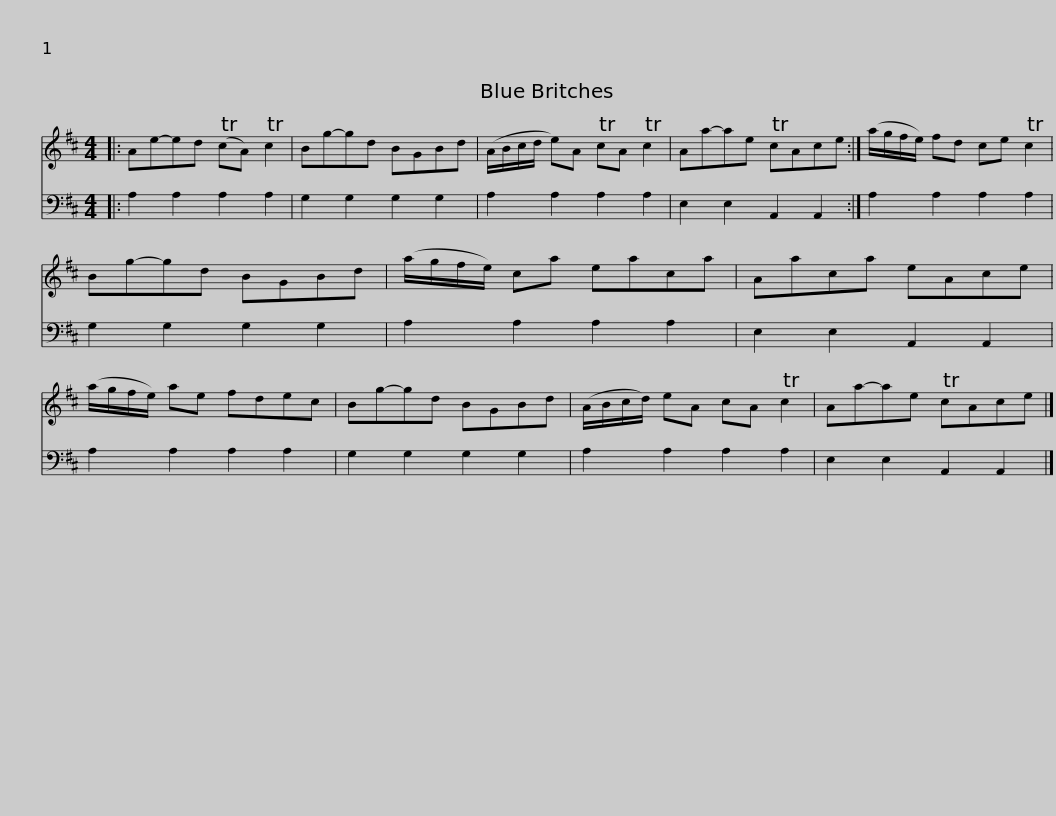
X:1
%%score 1 2
L:1/8
M:4/4
I:linebreak $
K:D
V:1 treble
V:2 bass
V:1
|: Ae-ed (TcA) Tc2 | Bg-gd BGBd | (A/B/c/d/ e)A TcA Tc2 | Aa-ae TcAce :| (a/g/f/e/) fd ce Tc2 |$ %5
 Bg-gd BGBd | (a/g/f/e/) ca eaca | Aaca eAce | (a/g/f/e/) ae fdec | Bg-gd BGBd |$ %10
 (A/B/c/d/) eA cA Tc2 | Aa-ae TcAce |] %12
V:2
|: A,2 A,2 A,2 A,2 | G,2 G,2 G,2 G,2 | A,2 A,2 A,2 A,2 | E,2 E,2 A,,2 A,,2 :| A,2 A,2 A,2 A,2 |$ %5
 G,2 G,2 G,2 G,2 | A,2 A,2 A,2 A,2 | E,2 E,2 A,,2 A,,2 | A,2 A,2 A,2 A,2 | G,2 G,2 G,2 G,2 |$ %10
 A,2 A,2 A,2 A,2 | E,2 E,2 A,,2 A,,2 |] %12
